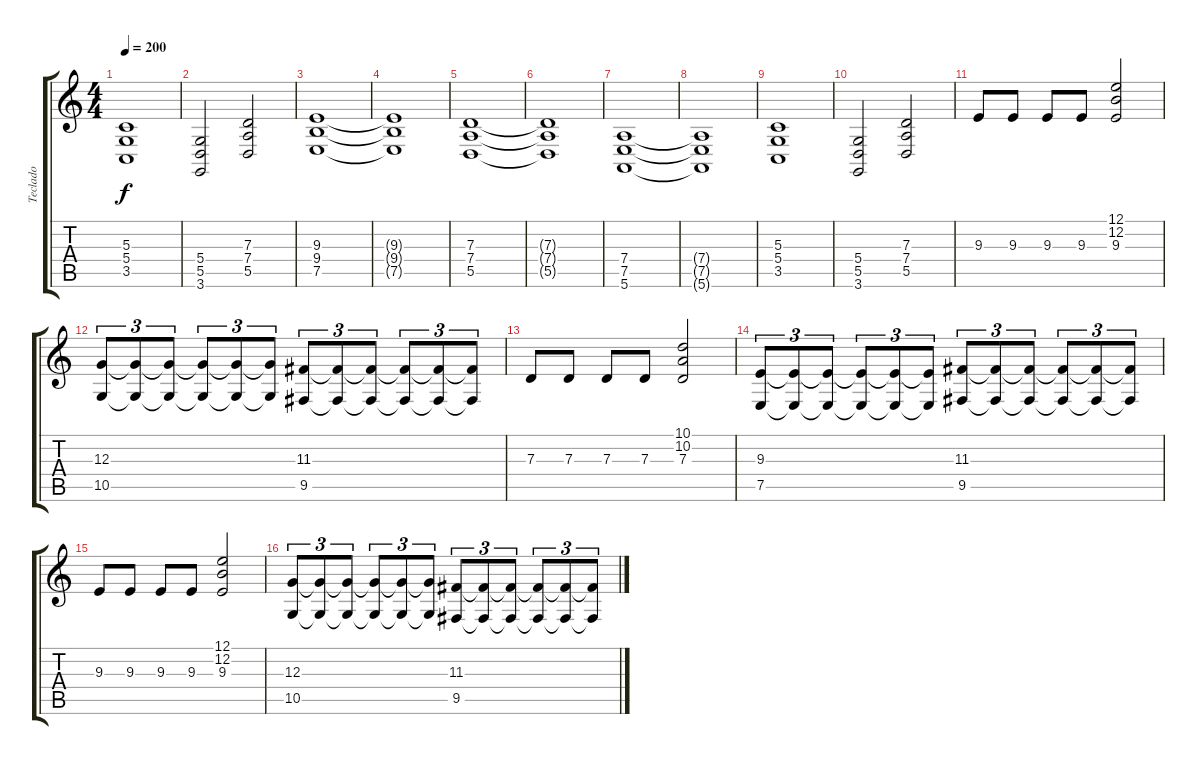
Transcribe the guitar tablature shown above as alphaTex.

\track ("Teclado" "Teclado") {instrument stringensemble1}
\staff {score tabs}
\tuning (E4 B3 G3 D3 A2 E2) {hide}
\ts (4 4)
\tempo 200
\clef g2
\ks c
(5.3 5.4 3.5).1{dy f} |
(5.4 5.5 3.6).2 (7.3 7.4 5.5).2 |
(9.3 9.4 7.5).1 |
(9.3{t} 9.4{t} 7.5{t}).1 |
(7.3 7.4 5.5).1 |
(7.3{t} 7.4{t} 5.5{t}).1 |
(7.4 7.5 5.6).1 |
(7.4{t} 7.5{t} 5.6{t}).1 |
(5.3 5.4 3.5).1 |
(5.4 5.5 3.6).2 (7.3 7.4 5.5).2 |
9.3.8 9.3.8 9.3.8 9.3.8 (12.1 12.2 9.3).2 |
(12.3 10.5).8{tu (3 2)} (12.3{t} 10.5{t}).8{tu (3 2)} (12.3{t} 10.5{t}).8{tu (3 2)} (12.3{t} 10.5{t}).8{tu (3 2)} (12.3{t} 10.5{t}).8{tu (3 2)} (12.3{t} 10.5{t}).8{tu (3 2)} (11.3 9.5).8{tu (3 2)} (11.3{t} 9.5{t}).8{tu (3 2)} (11.3{t} 9.5{t}).8{tu (3 2)} (11.3{t} 9.5{t}).8{tu (3 2)} (11.3{t} 9.5{t}).8{tu (3 2)} (11.3{t} 9.5{t}).8{tu (3 2)} |
7.3.8 7.3.8 7.3.8 7.3.8 (10.1 10.2 7.3).2 |
(9.3 7.5).8{tu (3 2)} (9.3{t} 7.5{t}).8{tu (3 2)} (9.3{t} 7.5{t}).8{tu (3 2)} (9.3{t} 7.5{t}).8{tu (3 2)} (9.3{t} 7.5{t}).8{tu (3 2)} (9.3{t} 7.5{t}).8{tu (3 2)} (11.3 9.5).8{tu (3 2)} (11.3{t} 9.5{t}).8{tu (3 2)} (11.3{t} 9.5{t}).8{tu (3 2)} (11.3{t} 9.5{t}).8{tu (3 2)} (11.3{t} 9.5{t}).8{tu (3 2)} (11.3{t} 9.5{t}).8{tu (3 2)} |
9.3.8 9.3.8 9.3.8 9.3.8 (12.1 12.2 9.3).2 |
(12.3 10.5).8{tu (3 2)} (12.3{t} 10.5{t}).8{tu (3 2)} (12.3{t} 10.5{t}).8{tu (3 2)} (12.3{t} 10.5{t}).8{tu (3 2)} (12.3{t} 10.5{t}).8{tu (3 2)} (12.3{t} 10.5{t}).8{tu (3 2)} (11.3 9.5).8{tu (3 2)} (11.3{t} 9.5{t}).8{tu (3 2)} (11.3{t} 9.5{t}).8{tu (3 2)} (11.3{t} 9.5{t}).8{tu (3 2)} (11.3{t} 9.5{t}).8{tu (3 2)} (11.3{t} 9.5{t}).8{tu (3 2)}
